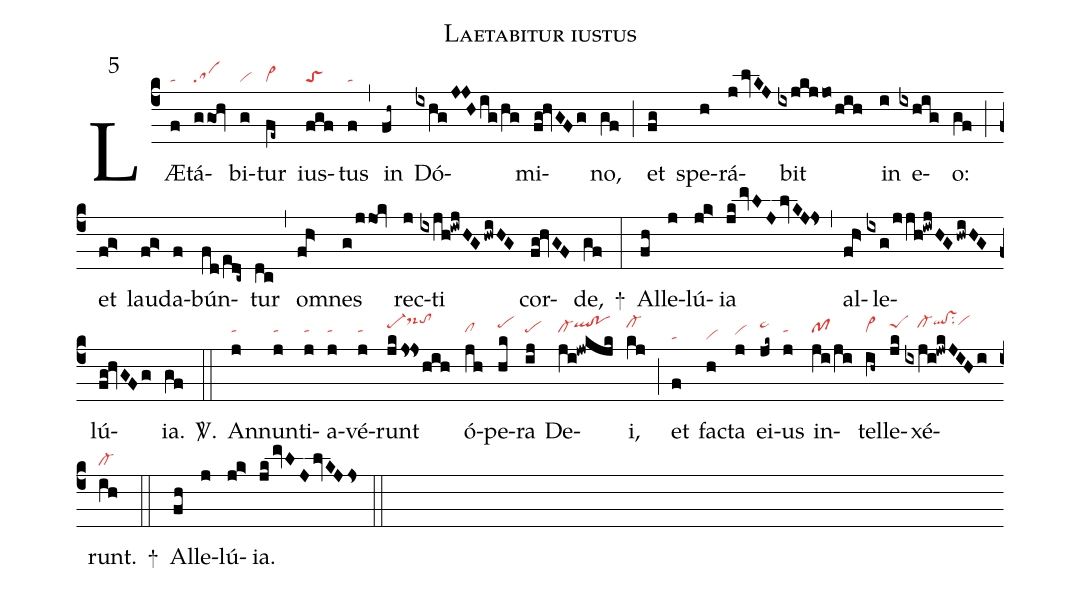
name: Laetabitur iustus;
mode: 5;
nabc-lines: 1;
%%
(c4)
LÆ(f|ta)tá(ggOh|sa)bi(g|vi)tur(fe~|vi>) ius(fgf|toS)tus(f|ta) (,)
in(fh~) Dó(ixhgJ!JHig/hg)mi(fg!hvGFg)no,(gf) (;)
et(fg) spe(h)rá(j/lvKJ)bit(ixjkjjo/hih) in(i) e(ixhig)o:(gf) (;)
et(fg>) lau(fg>)da(f)bún(fd/edc~)tur(dc) (,)
om(fh>)nes(g/jjOk) rec(j)ti(ixjh!iwjHGhwiHG) cor(fg!hvGF)de,(gf) +(:)
Al(fh)le(j)lú(jk>)ia(jk/mvLJ/lvKJ!js) (,)
al(fh>)le(ixg/jjh!iwjHGhwiHG)lú(fg!hvGFg)ia.(gf) <sp>V/</sp>.(::)
An(j|tahi)nun(j|tahi)ti(j|tahi)a(j|tahi)vé(j|tahi)runt(jkjs!js/hih|pe-hkds-hmtohm) ó(jh|clhi)pe(hk|pehk)ra(ij|pehi) De(ji!jwkjk|cl-hiqlhk!pohk)i,(kj|cl-hk) (;)
et(f|ta) fac(h|vi)ta(j|vihh) ei(jk~|ta>hk)us(j|tahi) in(ji/ji|pfhi)tel(ih~|vi>hi)le(jk|peShk)xé(ixji!jwkJIHi|////cl-hkqlhl!vshlsu2vihl)runt.(ih|cl-) +(::)
Al(fh)le(j)lú(jk>)ia.(jk/mvLJ/lvKJjs) (::)
